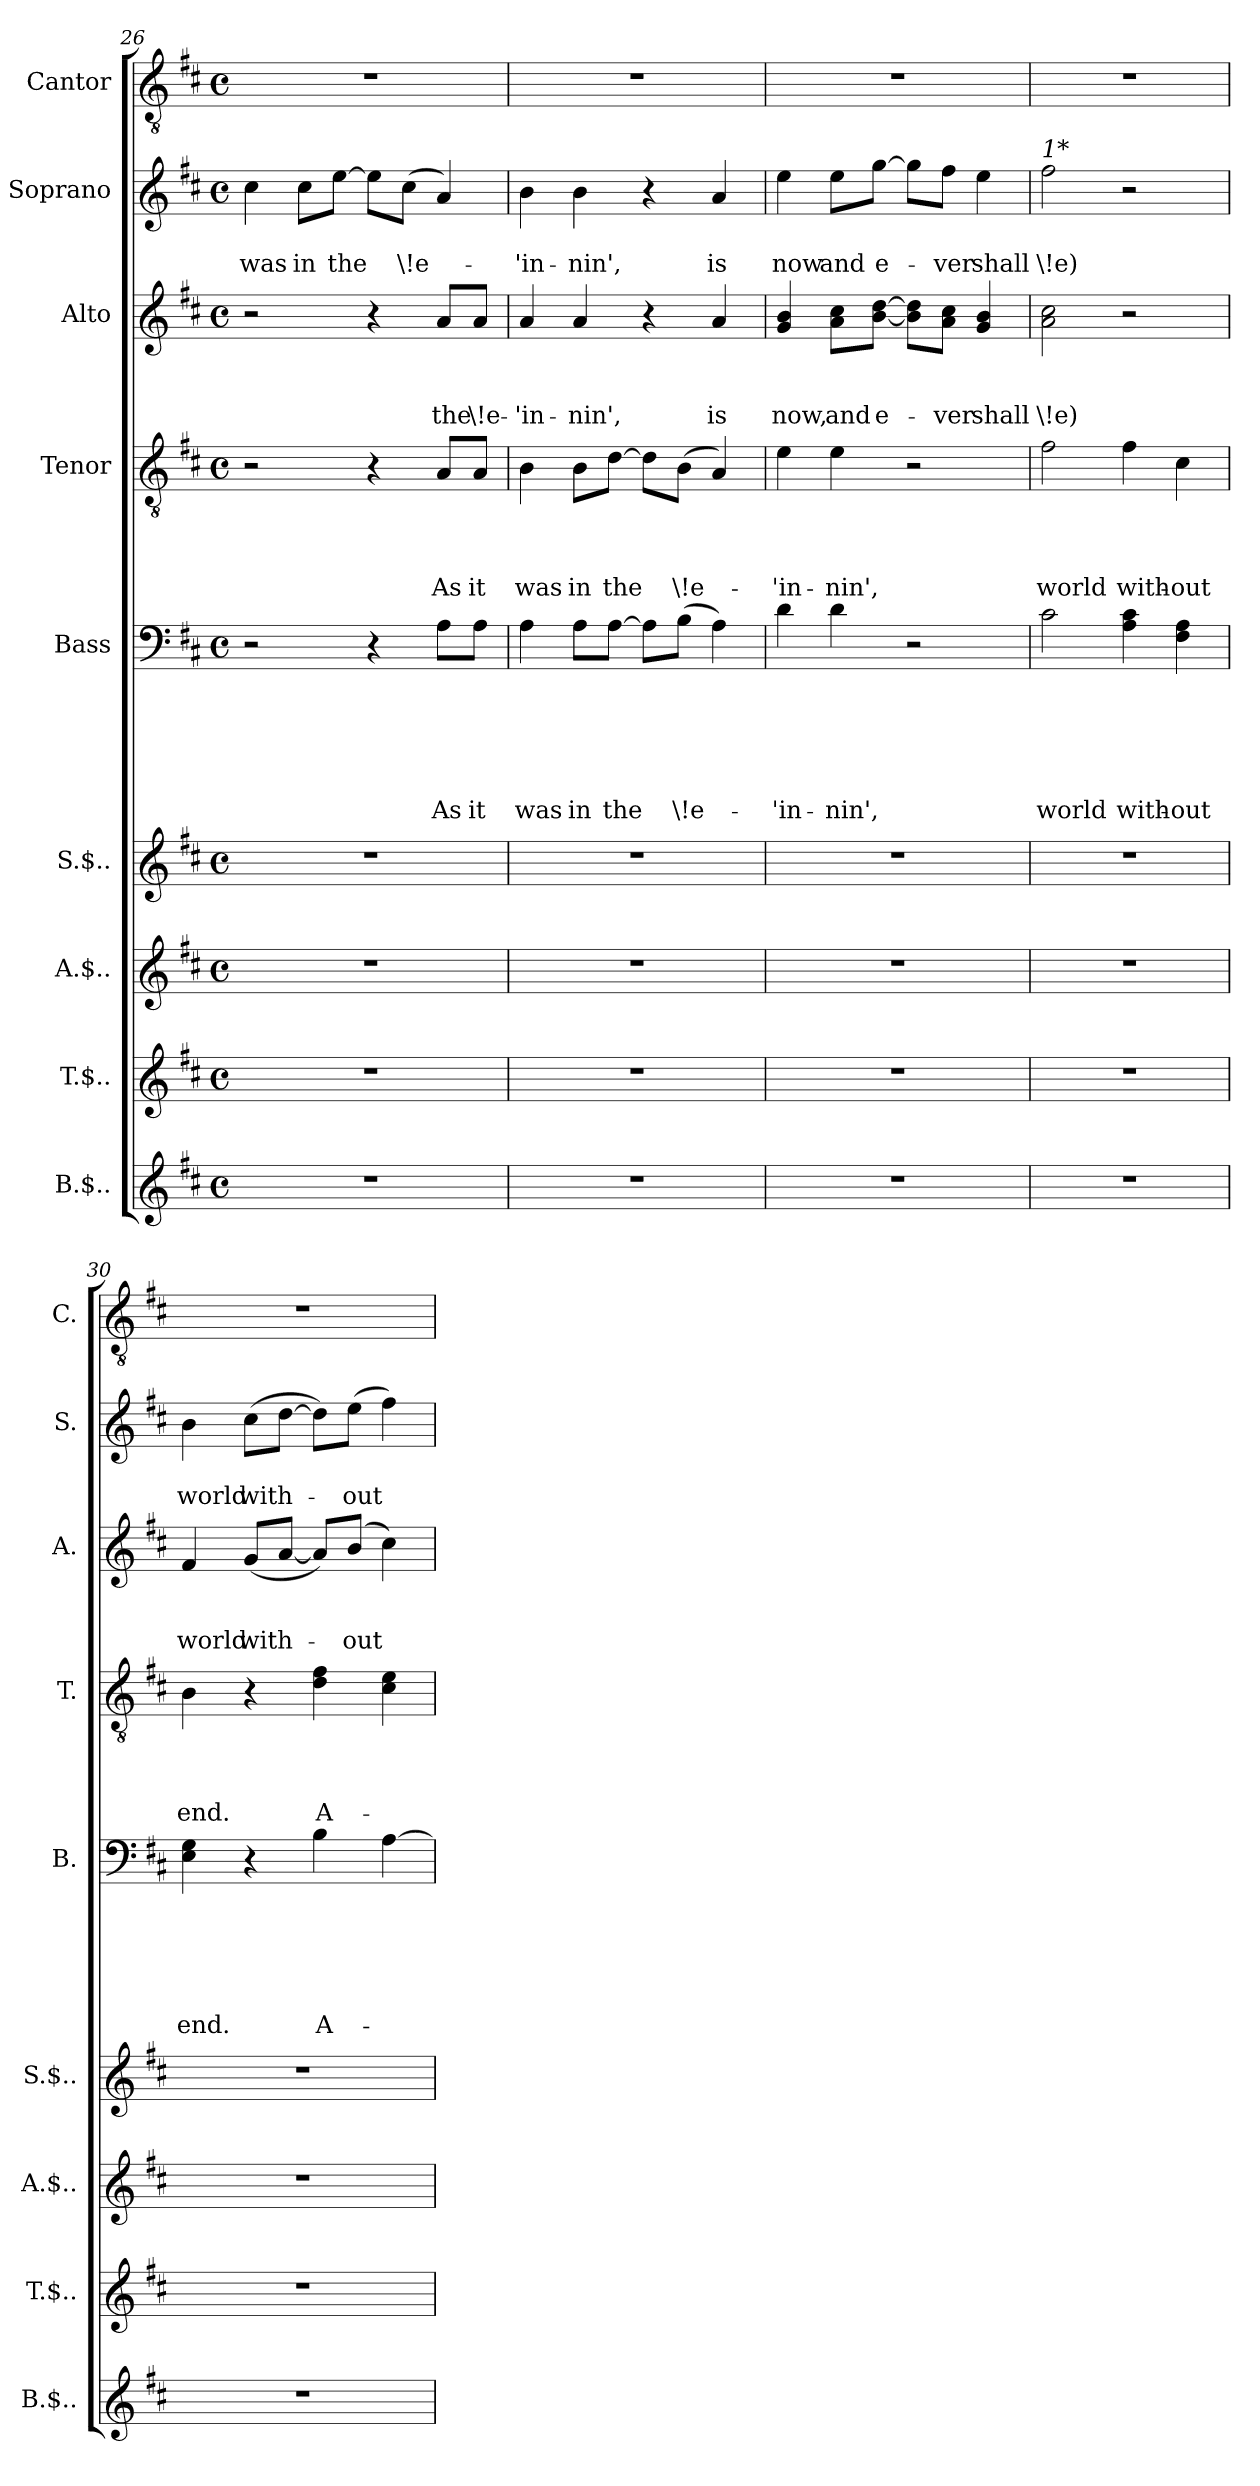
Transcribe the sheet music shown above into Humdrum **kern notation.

**kern	**kern	**kern	**kern	**kern	**text	**text	**text	**text	**text	**text	**kern	**text	**text	**text	**text	**kern	**text	**text	**text	**kern	**text	**text	**kern
*part9	*part8	*part7	*part6	*part5	*part5	*part5	*part5	*part5	*part5	*part5	*part4	*part4	*part4	*part4	*part4	*part3	*part3	*part3	*part3	*part2	*part2	*part2	*part1
*staff9	*staff8	*staff7	*staff6	*staff5	*staff5	*staff5	*staff5	*staff5	*staff5	*staff5	*staff4	*staff4	*staff4	*staff4	*staff4	*staff3	*staff3	*staff3	*staff3	*staff2	*staff2	*staff2	*staff1
*I"B.$..	*I"T.$..	*I"A.$..	*I"S.$..	*I"Bass	*	*	*	*	*	*	*I"Tenor	*	*	*	*	*I"Alto	*	*	*	*I"Soprano	*	*	*I"Cantor
*I'B.$..	*I'T.$..	*I'A.$..	*I'S.$..	*I'B.	*	*	*	*	*	*	*I'T.	*	*	*	*	*I'A.	*	*	*	*I'S.	*	*	*I'C.
*clefG2	*clefG2	*clefG2	*clefG2	*clefF4	*	*	*	*	*	*	*clefGv2	*	*	*	*	*clefG2	*	*	*	*clefG2	*	*	*clefGv2
*k[f#c#]	*k[f#c#]	*k[f#c#]	*k[f#c#]	*k[f#c#]	*	*	*	*	*	*	*k[f#c#]	*	*	*	*	*k[f#c#]	*	*	*	*k[f#c#]	*	*	*k[f#c#]
*D:	*D:	*D:	*D:	*D:	*	*	*	*	*	*	*D:	*	*	*	*	*D:	*	*	*	*D:	*	*	*D:
*M4/4	*M4/4	*M4/4	*M4/4	*M4/4	*	*	*	*	*	*	*M4/4	*	*	*	*	*M4/4	*	*	*	*M4/4	*	*	*M4/4
*met(c)	*met(c)	*met(c)	*met(c)	*met(c)	*	*	*	*	*	*	*met(c)	*	*	*	*	*met(c)	*	*	*	*met(c)	*	*	*met(c)
=26	=26	=26	=26	=26	=26	=26	=26	=26	=26	=26	=26	=26	=26	=26	=26	=26	=26	=26	=26	=26	=26	=26	=26
!	!	!	!	!	!	!	!	!	!	!	!	!	!	!	!	!	!	!	!	!	!	!LO:LY:b	!
1r	1r	1r	1r	2r	.	.	.	.	.	.	2r	.	.	.	.	2r	.	.	.	4cc#\	.	was	1r
!	!	!	!	!	!	!	!	!	!	!	!	!	!	!	!	!	!	!	!	!	!	!LO:LY:b	!
.	.	.	.	.	.	.	.	.	.	.	.	.	.	.	.	.	.	.	.	8cc#\L	.	in	.
!	!	!	!	!	!	!	!	!	!	!	!	!	!	!	!	!	!	!	!	!	!	!LO:LY:b	!
.	.	.	.	.	.	.	.	.	.	.	.	.	.	.	.	.	.	.	.	[>8ee\J	.	the	.
.	.	.	.	4r	.	.	.	.	.	.	4r	.	.	.	.	4r	.	.	.	8ee\L]	.	.	.
!	!	!	!	!	!	!	!	!	!	!	!	!	!	!	!	!	!	!	!	!	!	!LO:LY:b	!
.	.	.	.	.	.	.	.	.	.	.	.	.	.	.	.	.	.	.	.	(>8cc#\J	.	\!e-	.
!	!	!	!	!	!	!	!	!	!	!LO:LY:b	!	!	!	!	!LO:LY:b	!	!	!	!LO:LY:b	!	!	!	!
.	.	.	.	8A\L	.	.	.	.	.	As	8A/L	.	.	.	As	8a/L	.	.	the	4a/)	.	.	.
!	!	!	!	!	!	!	!	!	!	!LO:LY:b	!	!	!	!	!LO:LY:b	!	!	!	!LO:LY:b	!	!	!	!
.	.	.	.	8A\J	.	.	.	.	.	it	8A/J	.	.	.	it	8a/J	.	.	\!e-	.	.	.	.
=27	=27	=27	=27	=27	=27	=27	=27	=27	=27	=27	=27	=27	=27	=27	=27	=27	=27	=27	=27	=27	=27	=27	=27
!	!	!	!	!	!	!	!	!	!	!LO:LY:b	!	!	!	!	!LO:LY:b	!	!	!	!LO:LY:b	!	!	!LO:LY:b	!
1r	1r	1r	1r	4A\	.	.	.	.	.	was	4B\	.	.	.	was	4a/	.	.	-'in-	4b\	.	-'in-	1r
!	!	!	!	!	!	!	!	!	!	!LO:LY:b	!	!	!	!	!LO:LY:b	!	!	!	!LO:LY:b	!	!	!LO:LY:b	!
.	.	.	.	8A\L	.	.	.	.	.	in	8B\L	.	.	.	in	4a/	.	.	-nin',	4b\	.	-nin',	.
!	!	!	!	!	!	!	!	!	!	!LO:LY:b	!	!	!	!	!LO:LY:b	!	!	!	!	!	!	!	!
.	.	.	.	[>8A\J	.	.	.	.	.	the	[>8d\J	.	.	.	the	.	.	.	.	.	.	.	.
.	.	.	.	8A\L]	.	.	.	.	.	.	8d\L]	.	.	.	.	4r	.	.	.	4r	.	.	.
!	!	!	!	!	!	!	!	!	!	!LO:LY:b	!	!	!	!	!LO:LY:b	!	!	!	!	!	!	!	!
.	.	.	.	(>8B\J	.	.	.	.	.	\!e-	(>8B\J	.	.	.	\!e-	.	.	.	.	.	.	.	.
!	!	!	!	!	!	!	!	!	!	!	!	!	!	!	!	!	!	!	!LO:LY:b	!	!	!LO:LY:b	!
.	.	.	.	4A\)	.	.	.	.	.	.	4A/)	.	.	.	.	4a/	.	.	is	4a/	.	is	.
=28	=28	=28	=28	=28	=28	=28	=28	=28	=28	=28	=28	=28	=28	=28	=28	=28	=28	=28	=28	=28	=28	=28	=28
!	!	!	!	!	!	!	!	!	!	!LO:LY:b	!	!	!	!	!LO:LY:b	!	!	!	!LO:LY:b	!	!	!LO:LY:b	!
1r	1r	1r	1r	4d\	.	.	.	.	.	-'in-	4e\	.	.	.	-'in-	4g/ 4b/	.	.	now,	4ee\	.	now	1r
!	!	!	!	!	!	!	!	!	!	!LO:LY:b	!	!	!	!	!LO:LY:b	!	!	!	!LO:LY:b	!	!	!LO:LY:b	!
.	.	.	.	4d\	.	.	.	.	.	-nin',	4e\	.	.	.	-nin',	8a\ 8cc#\L	.	.	and	8ee\L	.	and	.
!	!	!	!	!	!	!	!	!	!	!	!	!	!	!	!	!	!	!	!LO:LY:b	!	!	!LO:LY:b	!
.	.	.	.	.	.	.	.	.	.	.	.	.	.	.	.	[<8b\ [>8dd\J	.	.	e-	[>8gg\J	.	e-	.
.	.	.	.	2r	.	.	.	.	.	.	2r	.	.	.	.	8b\] 8dd\]L	.	.	.	8gg\L]	.	.	.
!	!	!	!	!	!	!	!	!	!	!	!	!	!	!	!	!	!	!	!LO:LY:b	!	!	!LO:LY:b	!
.	.	.	.	.	.	.	.	.	.	.	.	.	.	.	.	8a\ 8cc#\J	.	.	-ver	8ff#\J	.	-ver	.
!	!	!	!	!	!	!	!	!	!	!	!	!	!	!	!	!	!	!	!LO:LY:b	!	!	!LO:LY:b	!
.	.	.	.	.	.	.	.	.	.	.	.	.	.	.	.	4g/ 4b/	.	.	shall	4ee\	.	shall	.
!!LO:LB:g=z
=29	=29	=29	=29	=29	=29	=29	=29	=29	=29	=29	=29	=29	=29	=29	=29	=29	=29	=29	=29	=29	=29	=29	=29
!	!	!	!	!	!	!	!	!	!	!	!	!	!	!	!	!	!	!	!	!LO:TX:a:i:t=1*	!	!	!
!	!	!	!	!	!	!	!	!	!	!LO:LY:b	!	!	!	!	!LO:LY:b	!	!	!	!LO:LY:b	!	!	!LO:LY:b	!
1r	1r	1r	1r	2c#\	.	.	.	.	.	world	2f#\	.	.	.	world	2a\ 2cc#\	.	.	\!e)	2ff#\	.	\!e)	1r
!	!	!	!	!	!	!	!	!	!	!LO:LY:b	!	!	!	!	!LO:LY:b	!	!	!	!	!	!	!	!
.	.	.	.	4A\ 4c#\	.	.	.	.	.	with-	4f#\	.	.	.	with-	2r	.	.	.	2r	.	.	.
!	!	!	!	!	!	!	!	!	!	!LO:LY:b	!	!	!	!	!LO:LY:b	!	!	!	!	!	!	!	!
.	.	.	.	4F#\ 4A\	.	.	.	.	.	-out	4c#\	.	.	.	-out	.	.	.	.	.	.	.	.
=30	=30	=30	=30	=30	=30	=30	=30	=30	=30	=30	=30	=30	=30	=30	=30	=30	=30	=30	=30	=30	=30	=30	=30
!	!	!	!	!	!	!	!	!	!	!LO:LY:b	!	!	!	!	!LO:LY:b	!	!	!	!LO:LY:b	!	!	!LO:LY:b	!
1r	1r	1r	1r	4E\ 4G\	.	.	.	.	.	end.	4B\	.	.	.	end.	4f#/	.	.	world	4b\	.	world	1r
!	!	!	!	!	!	!	!	!	!	!	!	!	!	!	!	!	!	!	!LO:LY:b	!	!	!LO:LY:b	!
.	.	.	.	4r	.	.	.	.	.	.	4r	.	.	.	.	(<8g/L	.	.	with-	(>8cc#\L	.	with-	.
.	.	.	.	.	.	.	.	.	.	.	.	.	.	.	.	[<8a/J	.	.	.	[>8dd\J	.	.	.
!	!	!	!	!	!	!	!	!	!	!LO:LY:b	!	!	!	!	!LO:LY:b	!	!	!	!	!	!	!	!
.	.	.	.	4B\	.	.	.	.	.	A-	4d\ 4f#\	.	.	.	A-	8a/L])	.	.	.	8dd\L])	.	.	.
!	!	!	!	!	!	!	!	!	!	!	!	!	!	!	!	!	!	!	!LO:LY:b	!	!	!LO:LY:b	!
.	.	.	.	.	.	.	.	.	.	.	.	.	.	.	.	(8b/J	.	.	-out	(>8ee\J	.	-out	.
.	.	.	.	[>4A\	.	.	.	.	.	.	4c#\ 4e\	.	.	.	.	4cc#\)	.	.	.	4ff#\)	.	.	.
=	=	=	=	=	=	=	=	=	=	=	=	=	=	=	=	=	=	=	=	=	=	=	=
*-	*-	*-	*-	*-	*-	*-	*-	*-	*-	*-	*-	*-	*-	*-	*-	*-	*-	*-	*-	*-	*-	*-	*-
